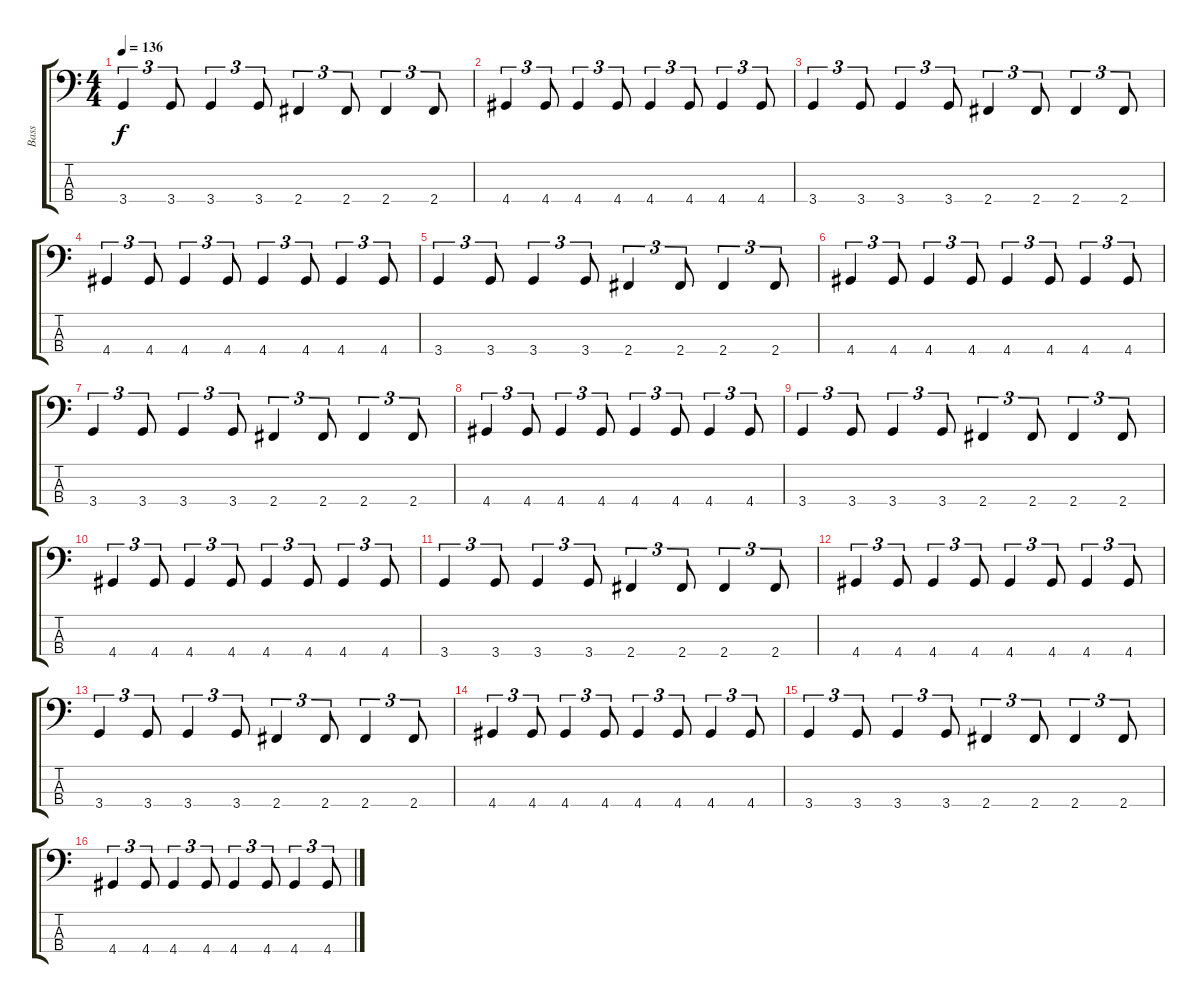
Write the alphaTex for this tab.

\track ("Bass" "Bass") {instrument electricbasspick}
\staff {score tabs}
\tuning (G2 D2 A1 E1) {hide}
\ts (4 4)
\tempo 136
\clef f4
\ks c
3.4.4{tu (3 2) dy f} 3.4.8{tu (3 2)} 3.4.4{tu (3 2)} 3.4.8{tu (3 2)} 2.4.4{tu (3 2)} 2.4.8{tu (3 2)} 2.4.4{tu (3 2)} 2.4.8{tu (3 2)} |
4.4.4{tu (3 2)} 4.4.8{tu (3 2)} 4.4.4{tu (3 2)} 4.4.8{tu (3 2)} 4.4.4{tu (3 2)} 4.4.8{tu (3 2)} 4.4.4{tu (3 2)} 4.4.8{tu (3 2)} |
3.4.4{tu (3 2)} 3.4.8{tu (3 2)} 3.4.4{tu (3 2)} 3.4.8{tu (3 2)} 2.4.4{tu (3 2)} 2.4.8{tu (3 2)} 2.4.4{tu (3 2)} 2.4.8{tu (3 2)} |
4.4.4{tu (3 2)} 4.4.8{tu (3 2)} 4.4.4{tu (3 2)} 4.4.8{tu (3 2)} 4.4.4{tu (3 2)} 4.4.8{tu (3 2)} 4.4.4{tu (3 2)} 4.4.8{tu (3 2)} |
3.4.4{tu (3 2)} 3.4.8{tu (3 2)} 3.4.4{tu (3 2)} 3.4.8{tu (3 2)} 2.4.4{tu (3 2)} 2.4.8{tu (3 2)} 2.4.4{tu (3 2)} 2.4.8{tu (3 2)} |
4.4.4{tu (3 2)} 4.4.8{tu (3 2)} 4.4.4{tu (3 2)} 4.4.8{tu (3 2)} 4.4.4{tu (3 2)} 4.4.8{tu (3 2)} 4.4.4{tu (3 2)} 4.4.8{tu (3 2)} |
3.4.4{tu (3 2)} 3.4.8{tu (3 2)} 3.4.4{tu (3 2)} 3.4.8{tu (3 2)} 2.4.4{tu (3 2)} 2.4.8{tu (3 2)} 2.4.4{tu (3 2)} 2.4.8{tu (3 2)} |
4.4.4{tu (3 2)} 4.4.8{tu (3 2)} 4.4.4{tu (3 2)} 4.4.8{tu (3 2)} 4.4.4{tu (3 2)} 4.4.8{tu (3 2)} 4.4.4{tu (3 2)} 4.4.8{tu (3 2)} |
3.4.4{tu (3 2)} 3.4.8{tu (3 2)} 3.4.4{tu (3 2)} 3.4.8{tu (3 2)} 2.4.4{tu (3 2)} 2.4.8{tu (3 2)} 2.4.4{tu (3 2)} 2.4.8{tu (3 2)} |
4.4.4{tu (3 2)} 4.4.8{tu (3 2)} 4.4.4{tu (3 2)} 4.4.8{tu (3 2)} 4.4.4{tu (3 2)} 4.4.8{tu (3 2)} 4.4.4{tu (3 2)} 4.4.8{tu (3 2)} |
3.4.4{tu (3 2)} 3.4.8{tu (3 2)} 3.4.4{tu (3 2)} 3.4.8{tu (3 2)} 2.4.4{tu (3 2)} 2.4.8{tu (3 2)} 2.4.4{tu (3 2)} 2.4.8{tu (3 2)} |
4.4.4{tu (3 2)} 4.4.8{tu (3 2)} 4.4.4{tu (3 2)} 4.4.8{tu (3 2)} 4.4.4{tu (3 2)} 4.4.8{tu (3 2)} 4.4.4{tu (3 2)} 4.4.8{tu (3 2)} |
3.4.4{tu (3 2)} 3.4.8{tu (3 2)} 3.4.4{tu (3 2)} 3.4.8{tu (3 2)} 2.4.4{tu (3 2)} 2.4.8{tu (3 2)} 2.4.4{tu (3 2)} 2.4.8{tu (3 2)} |
4.4.4{tu (3 2)} 4.4.8{tu (3 2)} 4.4.4{tu (3 2)} 4.4.8{tu (3 2)} 4.4.4{tu (3 2)} 4.4.8{tu (3 2)} 4.4.4{tu (3 2)} 4.4.8{tu (3 2)} |
3.4.4{tu (3 2)} 3.4.8{tu (3 2)} 3.4.4{tu (3 2)} 3.4.8{tu (3 2)} 2.4.4{tu (3 2)} 2.4.8{tu (3 2)} 2.4.4{tu (3 2)} 2.4.8{tu (3 2)} |
4.4.4{tu (3 2)} 4.4.8{tu (3 2)} 4.4.4{tu (3 2)} 4.4.8{tu (3 2)} 4.4.4{tu (3 2)} 4.4.8{tu (3 2)} 4.4.4{tu (3 2)} 4.4.8{tu (3 2)}
